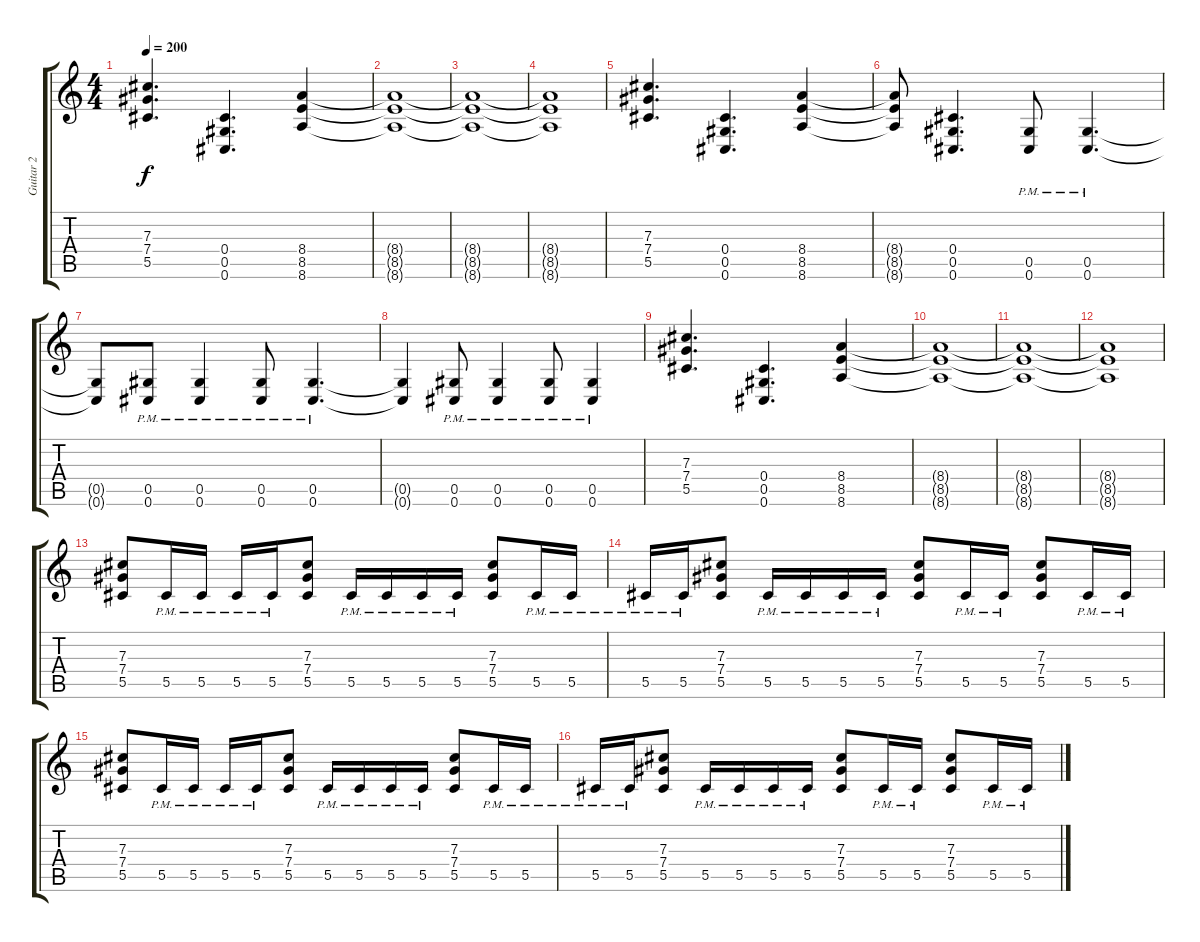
\track ("Guitar 2" "Guitar 2") {instrument overdrivenguitar}
\staff {score tabs}
\tuning (Eb4 Bb3 Gb3 Db3 Ab2 Db2) {hide}
\ts (4 4)
\tempo 200
\clef g2
\ks c
(7.3 7.4 5.5).4{d dy f} (0.4 0.5 0.6).4{d} (8.4 8.5 8.6).4 |
(8.4{t} 8.5{t} 8.6{t}).1 |
(8.4{t} 8.5{t} 8.6{t}).1 |
(8.4{t} 8.5{t} 8.6{t}).1 |
(7.3 7.4 5.5).4{d} (0.4 0.5 0.6).4{d} (8.4 8.5 8.6).4 |
(8.4{t} 8.5{t} 8.6{t}).8 (0.4 0.5 0.6).4{d} (0.5{pm} 0.6{pm}).8 (0.5{pm} 0.6{pm}).4{d} |
(0.5{t} 0.6{t}).8 (0.5{pm} 0.6{pm}).8 (0.5{pm} 0.6{pm}).4 (0.5{pm} 0.6{pm}).8 (0.5{pm} 0.6{pm}).4{d} |
(0.5{t} 0.6{t}).4 (0.5{pm} 0.6{pm}).8 (0.5{pm} 0.6{pm}).4 (0.5{pm} 0.6{pm}).8 (0.5{pm} 0.6{pm}).4 |
(7.3 7.4 5.5).4{d} (0.4 0.5 0.6).4{d} (8.4 8.5 8.6).4 |
(8.4{t} 8.5{t} 8.6{t}).1 |
(8.4{t} 8.5{t} 8.6{t}).1 |
(8.4{t} 8.5{t} 8.6{t}).1 |
(7.3 7.4 5.5).8 5.5{pm}.16 5.5{pm}.16 5.5{pm}.16 5.5{pm}.16 (7.3 7.4 5.5).8 5.5{pm}.16 5.5{pm}.16 5.5{pm}.16 5.5{pm}.16 (7.3 7.4 5.5).8 5.5{pm}.16 5.5{pm}.16 |
5.5{pm}.16 5.5{pm}.16 (7.3 7.4 5.5).8 5.5{pm}.16 5.5{pm}.16 5.5{pm}.16 5.5{pm}.16 (7.3 7.4 5.5).8 5.5{pm}.16 5.5{pm}.16 (7.3 7.4 5.5).8 5.5{pm}.16 5.5{pm}.16 |
(7.3 7.4 5.5).8 5.5{pm}.16 5.5{pm}.16 5.5{pm}.16 5.5{pm}.16 (7.3 7.4 5.5).8 5.5{pm}.16 5.5{pm}.16 5.5{pm}.16 5.5{pm}.16 (7.3 7.4 5.5).8 5.5{pm}.16 5.5{pm}.16 |
5.5{pm}.16 5.5{pm}.16 (7.3 7.4 5.5).8 5.5{pm}.16 5.5{pm}.16 5.5{pm}.16 5.5{pm}.16 (7.3 7.4 5.5).8 5.5{pm}.16 5.5{pm}.16 (7.3 7.4 5.5).8 5.5{pm}.16 5.5{pm}.16
